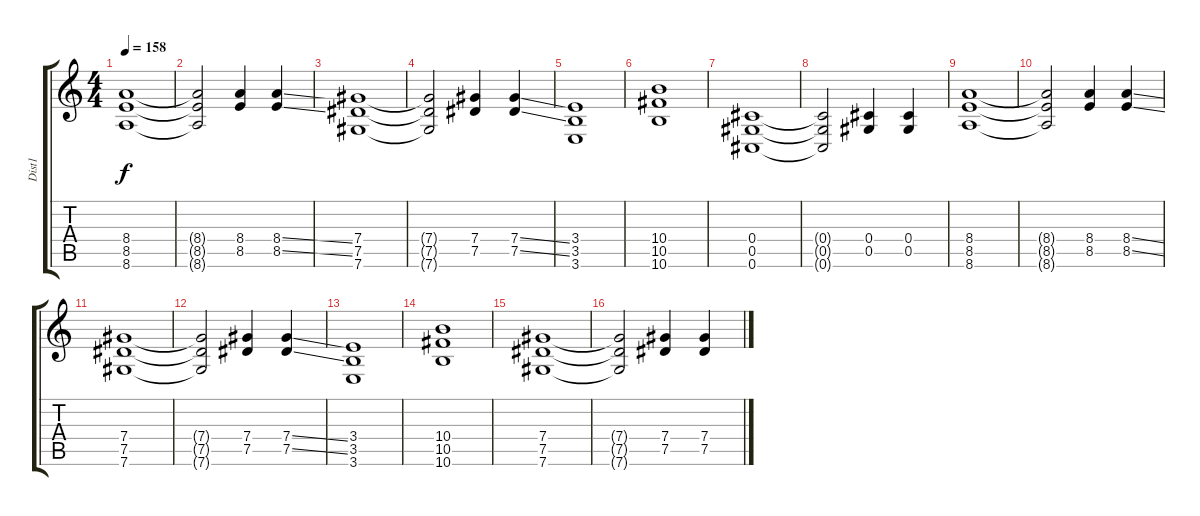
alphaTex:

\track ("Dist1" "Dist1") {instrument distortionguitar}
\staff {score tabs}
\tuning (Eb4 Bb3 Gb3 Db3 Ab2 Db2) {hide}
\ts (4 4)
\tempo 158
\clef g2
\ks c
(8.4 8.5 8.6).1{dy f} |
(8.4{t} 8.5{t} 8.6{t}).2 (8.4 8.5).4 (8.4{ss} 8.5{ss}).4 |
(7.4 7.5 7.6).1 |
(7.4{t} 7.5{t} 7.6{t}).2 (7.4 7.5).4 (7.4{ss} 7.5{ss}).4 |
(3.4 3.5 3.6).1 |
(10.4 10.5 10.6).1 |
(0.4 0.5 0.6).1 |
(0.4{t} 0.5{t} 0.6{t}).2 (0.4 0.5).4 (0.4 0.5).4 |
(8.4 8.5 8.6).1 |
(8.4{t} 8.5{t} 8.6{t}).2 (8.4 8.5).4 (8.4{ss} 8.5{ss}).4 |
(7.4 7.5 7.6).1 |
(7.4{t} 7.5{t} 7.6{t}).2 (7.4 7.5).4 (7.4{ss} 7.5{ss}).4 |
(3.4 3.5 3.6).1 |
(10.4 10.5 10.6).1 |
(7.4 7.5 7.6).1 |
(7.4{t} 7.5{t} 7.6{t}).2 (7.4 7.5).4 (7.4{ss} 7.5{ss}).4
